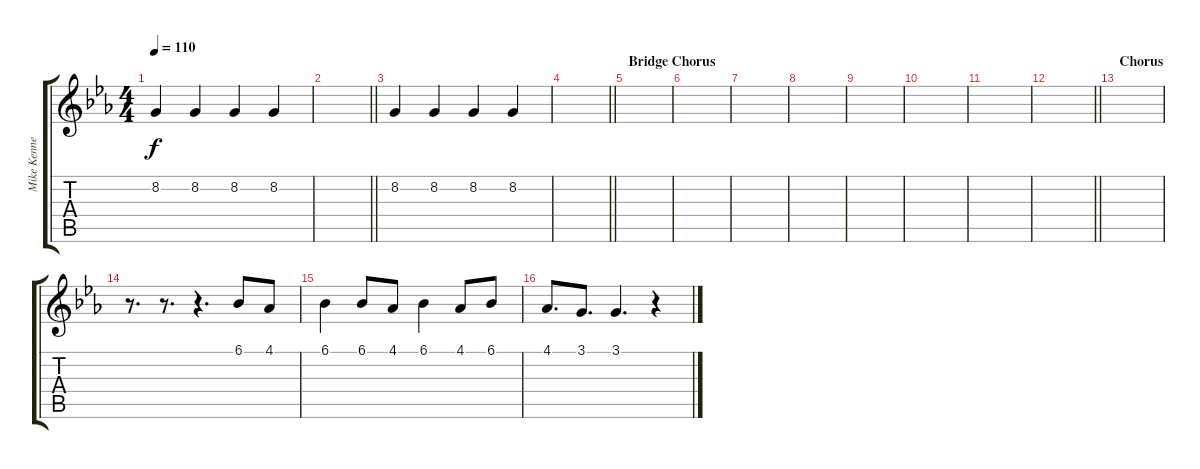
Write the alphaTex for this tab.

\track ("Mike Kennerty (Backup Vocals)" "Mike Kenne") {instrument clarinet}
\staff {score tabs}
\tuning (E4 B3 G3 D3 A2 E2) {hide}
\ts (4 4)
\tempo 110
\clef g2
\ks eb
8.2.4{dy f} 8.2.4 8.2.4 8.2.4 |
\barLineRight lightlight
|
8.2.4 8.2.4 8.2.4 8.2.4 |
\barLineRight lightlight
|
\section ("" "Bridge Chorus")
|
|
|
|
|
|
|
\barLineRight lightlight
|
\section ("" "Chorus")
|
r.8{d} r.8{d} r.4{d} 6.1.8 4.1.8 |
6.1.4 6.1.8 4.1.8 6.1.4 4.1.8 6.1.8 |
4.1.8{d} 3.1.8{d} 3.1.4{d} r.4
